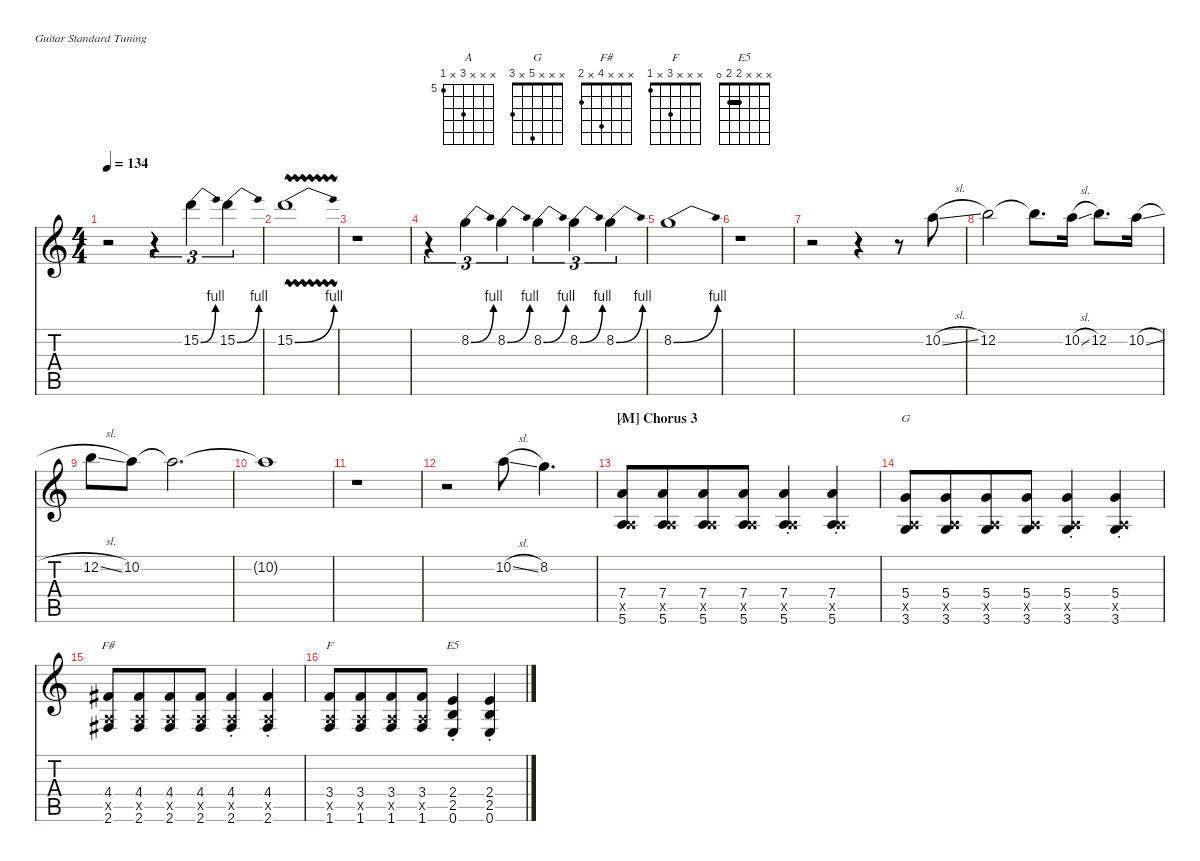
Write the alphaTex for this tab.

\hideDynamics
\bracketExtendMode nobrackets
\singleTrackTrackNamePolicy hidden
\multiTrackTrackNamePolicy hidden
\firstSystemTrackNameMode fullname
\firstSystemTrackNameOrientation horizontal
\otherSystemsTrackNameOrientation horizontal
\track ("E.Guitar" "E-Gt") {multiBarRest instrument distortionguitar}
\staff {score tabs}
\tuning (E4 B3 G3 D3 A2 E2)
\chord ("A" x x x 7 x 5) {firstfret 5}
\chord ("G" x x x 5 x 3)
\chord ("F#" x x x 4 x 2)
\chord ("F" x x x 3 x 1)
\chord ("E5" x x x 2 2 0) {barre 2}
\ts (4 4)
\tempo 134
\clef g2
\ks aminor
r.2{dy f beam Down} r.4{tu (3 2) beam Down} 15.2{be (bend 0 0 15 4)}.4{tu (3 2) dy mf beam Down} 15.2{be (bend 0 0 15 4)}.4{tu (3 2) beam Down} |
15.2{be (bend 0 0 15 4) vw}.1{beam Down} |
r.1{beam Down} |
r.4{tu (3 2) beam Down} 8.2{be (bend 0 0 15 4)}.4{tu (3 2) beam Down} 8.2{be (bend 0 0 15 4)}.4{tu (3 2) beam Down} 8.2{be (bend 0 0 15 4)}.4{tu (3 2) beam Down} 8.2{be (bend 0 0 15 4)}.4{tu (3 2) beam Down} 8.2{be (bend 0 0 15 4)}.4{tu (3 2) beam Down} |
8.2{be (bend 0 0 15 4)}.1{beam Down} |
r.1{beam Down} |
r.2{beam Down} r.4{beam Down} r.8{beam Down} 10.2{sl}.8{beam Down} |
12.2.2{beam Down} 12.2{t}.8{d beam Down} 10.2{sl}.16{beam Down} 12.2.8{d beam Down} 10.2{sl}.16{beam Down} |
12.2{sl}.8{beam Down} 10.2.8{beam Down} 10.2{t}.2{d beam Down} |
10.2{t}.1{beam Down} |
r.1{beam Down} |
r.2{beam Down} 10.2{sl}.8{dy mp beam Down} 8.2.4{d beam Down} |
\section ("M" "Chorus 3")
(5.6 7.4 0.5{x}).8{ch "A" dy f beam Up beam merge} (5.6 7.4 0.5{x}).8{beam Up beam merge} (5.6 7.4 0.5{x}).8{beam Up beam merge} (5.6 7.4 0.5{x}).8{beam Up} (5.6{st} 7.4{st} 0.5{st x}).4{beam Up} (5.6{st} 7.4{st} 0.5{st x}).4{beam Up} |
(3.6 5.4 0.5{x}).8{ch "G" beam Up beam merge} (3.6 5.4 0.5{x}).8{beam Up beam merge} (3.6 5.4 0.5{x}).8{beam Up beam merge} (3.6 5.4 0.5{x}).8{beam Up} (3.6{st} 5.4{st} 0.5{st x}).4{beam Up} (3.6{st} 5.4{st} 0.5{st x}).4{beam Up} |
(2.6{acc #} 4.4{acc #} 0.5{x}).8{ch "F#" beam Up beam merge} (2.6{acc #} 4.4{acc #} 0.5{x}).8{beam Up beam merge} (2.6{acc #} 4.4{acc #} 0.5{x}).8{beam Up beam merge} (2.6{acc #} 4.4{acc #} 0.5{x}).8{beam Up} (2.6{st acc #} 4.4{st acc #} 0.5{st x}).4{beam Up} (2.6{st acc #} 4.4{st acc #} 0.5{st x}).4{beam Up} |
(1.6 3.4 0.5{x}).8{ch "F" beam Up beam merge} (1.6 3.4 0.5{x}).8{beam Up beam merge} (1.6 3.4 0.5{x}).8{beam Up beam merge} (1.6 3.4 0.5{x}).8{beam Up} (0.6{st} 2.4{st} 2.5{st}).4{ch "E5" beam Up} (0.6{st} 2.4{st} 2.5{st}).4{beam Up}
